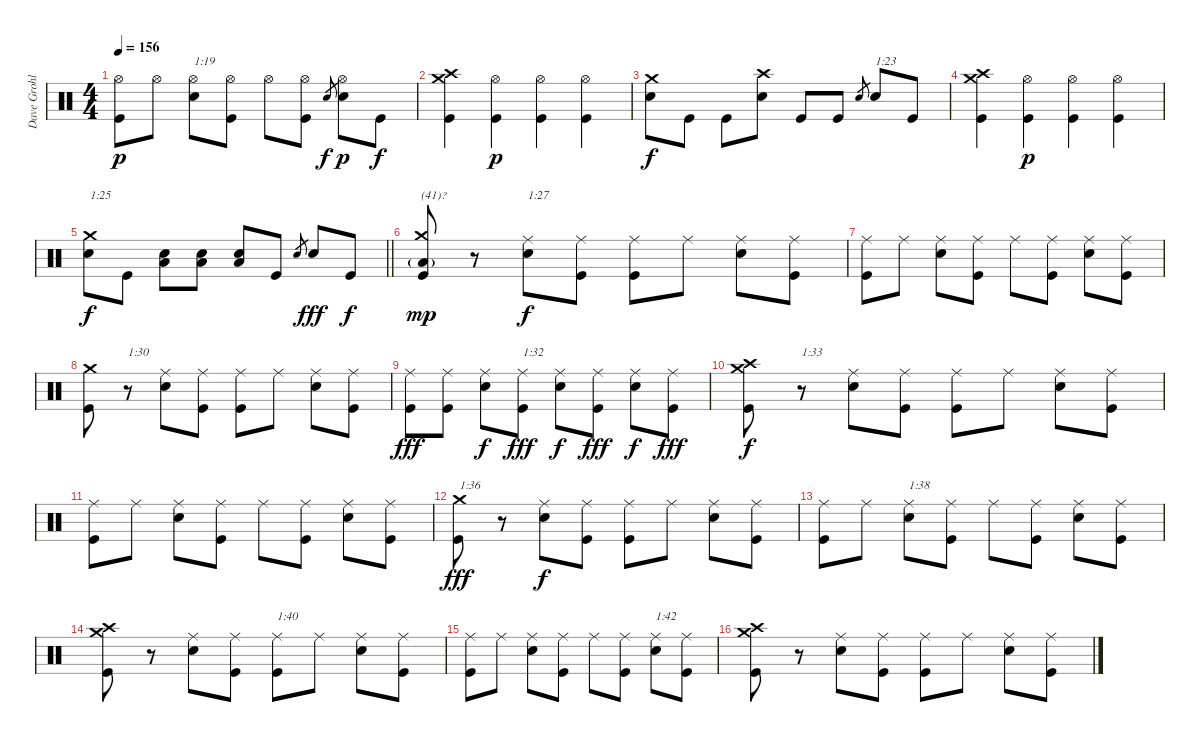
\track ("Dave Grohl - Drums" "Dave Grohl") {instrument percussion}
\staff {score}
\articulation defaults
\ts (4 4)
\tempo 156
\clef neutral
\ks c
("Hi-Hat (open)" "Kick (hit)").8{dy p} "Hi-Hat (open)".8 ("Hi-Hat (open)" "Snare (hit) 2").8{txt "1:19"} ("Hi-Hat (open)" "Kick (hit)").8 "Hi-Hat (open)".8 ("Hi-Hat (open)" "Kick (hit)").8 "Snare (hit) 2".8{gr dy f} ("Hi-Hat (open)" "Snare (hit) 2").8{dy p} "Kick (hit)".8{dy f} |
("Crash high (hit)" "Crash medium (hit)" "Kick (hit)").4 ("Hi-Hat (open)" "Kick (hit)").4{dy p} ("Hi-Hat (open)" "Kick (hit)").4 ("Hi-Hat (open)" "Kick (hit)").4 |
("Crash medium (hit)" "Snare (hit) 2").8{dy f} "Kick (hit)".8 "Kick (hit)".8 ("Crash high (hit)" "Snare (hit) 2").8 "Kick (hit)".8 "Kick (hit)".8 "Snare (hit) 2".8{gr} "Snare (hit) 2".8{txt "1:23"} "Kick (hit)".8 |
("Crash high (hit)" "Crash medium (hit)" "Kick (hit)").4 ("Hi-Hat (open)" "Kick (hit)").4{dy p} ("Hi-Hat (open)" "Kick (hit)").4 ("Hi-Hat (open)" "Kick (hit)").4 |
\barLineRight lightlight
("Crash medium (hit)" "Snare (hit) 2").8{txt "1:25" dy f} "Kick (hit)".8 ("Snare (hit) 2" "Low Floor Tom (hit)").8 ("Snare (hit) 2" "Low Floor Tom (hit)").8 ("Snare (hit) 2" "Low Floor Tom (hit)").8 "Kick (hit)".8 "Snare (hit) 2".8{gr} "Snare (hit) 2".8{dy fff} "Kick (hit)".8{dy f} |
("Crash medium (hit)" "Low Floor Tom (hit)"{g} "Kick (hit)").8{txt "(41)?" dy mp} r.8 ("Ride (middle)" "Snare (hit) 2").8{txt "1:27" dy f} ("Ride (middle)" "Kick (hit)").8 ("Ride (middle)" "Kick (hit)").8 "Ride (middle)".8 ("Ride (middle)" "Snare (hit) 2").8 ("Ride (middle)" "Kick (hit)").8 |
("Ride (middle)" "Kick (hit)").8 "Ride (middle)".8 ("Ride (middle)" "Snare (hit) 2").8 ("Ride (middle)" "Kick (hit)").8 "Ride (middle)".8 ("Ride (middle)" "Kick (hit)").8 ("Ride (middle)" "Snare (hit) 2").8 ("Ride (middle)" "Kick (hit)").8 |
("Crash medium (hit)" "Kick (hit)").8 r.8{txt "1:30"} ("Ride (middle)" "Snare (hit) 2").8 ("Ride (middle)" "Kick (hit)").8 ("Ride (middle)" "Kick (hit)").8 "Ride (middle)".8 ("Ride (middle)" "Snare (hit) 2").8 ("Ride (middle)" "Kick (hit)").8 |
("Ride (middle)" "Kick (hit)").8{dy fff} ("Ride (middle)" "Kick (hit)").8 ("Ride (middle)" "Snare (hit) 2").8{dy f} ("Ride (middle)" "Kick (hit)").8{txt "1:32" dy fff} ("Ride (middle)" "Snare (hit) 2").8{dy f} ("Ride (middle)" "Kick (hit)").8{dy fff} ("Ride (middle)" "Snare (hit) 2").8{dy f} ("Ride (middle)" "Kick (hit)").8{dy fff} |
("Crash high (hit)" "Crash medium (hit)" "Kick (hit)").8{dy f} r.8{txt "1:33"} ("Ride (middle)" "Snare (hit) 2").8 ("Ride (middle)" "Kick (hit)").8 ("Ride (middle)" "Kick (hit)").8 "Ride (middle)".8 ("Ride (middle)" "Snare (hit) 2").8 ("Ride (middle)" "Kick (hit)").8 |
("Ride (middle)" "Kick (hit)").8 "Ride (middle)".8 ("Ride (middle)" "Snare (hit) 2").8 ("Ride (middle)" "Kick (hit)").8 "Ride (middle)".8 ("Ride (middle)" "Kick (hit)").8 ("Ride (middle)" "Snare (hit) 2").8 ("Ride (middle)" "Kick (hit)").8 |
("Crash medium (hit)" "Kick (hit)").8{txt "1:36" dy fff} r.8 ("Ride (middle)" "Snare (hit) 2").8{dy f} ("Ride (middle)" "Kick (hit)").8 ("Ride (middle)" "Kick (hit)").8 "Ride (middle)".8 ("Ride (middle)" "Snare (hit) 2").8 ("Ride (middle)" "Kick (hit)").8 |
("Ride (middle)" "Kick (hit)").8 "Ride (middle)".8 ("Ride (middle)" "Snare (hit) 2").8{txt "1:38"} ("Ride (middle)" "Kick (hit)").8 "Ride (middle)".8 ("Ride (middle)" "Kick (hit)").8 ("Ride (middle)" "Snare (hit) 2").8 ("Ride (middle)" "Kick (hit)").8 |
("Crash high (hit)" "Crash medium (hit)" "Kick (hit)").8 r.8 ("Ride (middle)" "Snare (hit) 2").8 ("Ride (middle)" "Kick (hit)").8 ("Ride (middle)" "Kick (hit)").8{txt "1:40"} "Ride (middle)".8 ("Ride (middle)" "Snare (hit) 2").8 ("Ride (middle)" "Kick (hit)").8 |
("Ride (middle)" "Kick (hit)").8 "Ride (middle)".8 ("Ride (middle)" "Snare (hit) 2").8 ("Ride (middle)" "Kick (hit)").8 "Ride (middle)".8 ("Ride (middle)" "Kick (hit)").8 ("Ride (middle)" "Snare (hit) 2").8{txt "1:42"} ("Ride (middle)" "Kick (hit)").8 |
("Crash medium (hit)" "Crash high (hit)" "Kick (hit)").8 r.8 ("Ride (middle)" "Snare (hit) 2").8 ("Ride (middle)" "Kick (hit)").8 ("Ride (middle)" "Kick (hit)").8 "Ride (middle)".8 ("Ride (middle)" "Snare (hit) 2").8 ("Ride (middle)" "Kick (hit)").8
